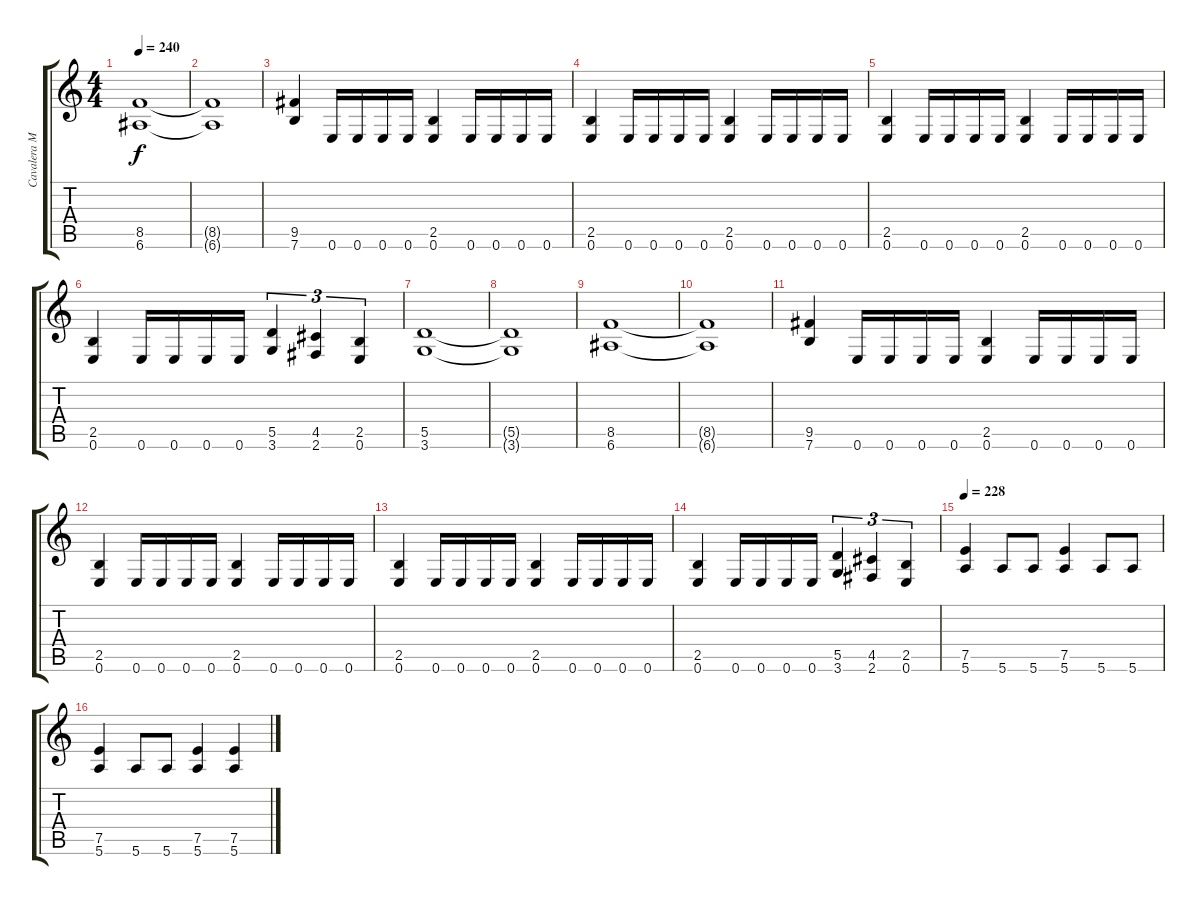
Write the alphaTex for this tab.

\track ("Cavalera Max" "Cavalera M") {instrument distortionguitar}
\staff {score tabs}
\tuning (E4 B3 G3 D3 A2 E2) {hide}
\ts (4 4)
\tempo 240
\clef g2
\ks c
(8.5 6.6).1{dy f} |
(8.5{t} 6.6{t}).1 |
(9.5 7.6).4 0.6.16 0.6.16 0.6.16 0.6.16 (2.5 0.6).4 0.6.16 0.6.16 0.6.16 0.6.16 |
(2.5 0.6).4 0.6.16 0.6.16 0.6.16 0.6.16 (2.5 0.6).4 0.6.16 0.6.16 0.6.16 0.6.16 |
(2.5 0.6).4 0.6.16 0.6.16 0.6.16 0.6.16 (2.5 0.6).4 0.6.16 0.6.16 0.6.16 0.6.16 |
(2.5 0.6).4 0.6.16 0.6.16 0.6.16 0.6.16 (5.5 3.6).4{tu (3 2)} (4.5 2.6).4{tu (3 2)} (2.5 0.6).4{tu (3 2)} |
(5.5 3.6).1 |
(5.5{t} 3.6{t}).1 |
(8.5 6.6).1 |
(8.5{t} 6.6{t}).1 |
(9.5 7.6).4 0.6.16 0.6.16 0.6.16 0.6.16 (2.5 0.6).4 0.6.16 0.6.16 0.6.16 0.6.16 |
(2.5 0.6).4 0.6.16 0.6.16 0.6.16 0.6.16 (2.5 0.6).4 0.6.16 0.6.16 0.6.16 0.6.16 |
(2.5 0.6).4 0.6.16 0.6.16 0.6.16 0.6.16 (2.5 0.6).4 0.6.16 0.6.16 0.6.16 0.6.16 |
(2.5 0.6).4 0.6.16 0.6.16 0.6.16 0.6.16 (5.5 3.6).4{tu (3 2)} (4.5 2.6).4{tu (3 2)} (2.5 0.6).4{tu (3 2)} |
\tempo 228
(7.5 5.6).4 5.6.8 5.6.8 (7.5 5.6).4 5.6.8 5.6.8 |
(7.5 5.6).4 5.6.8 5.6.8 (7.5 5.6).4 (7.5 5.6).4
